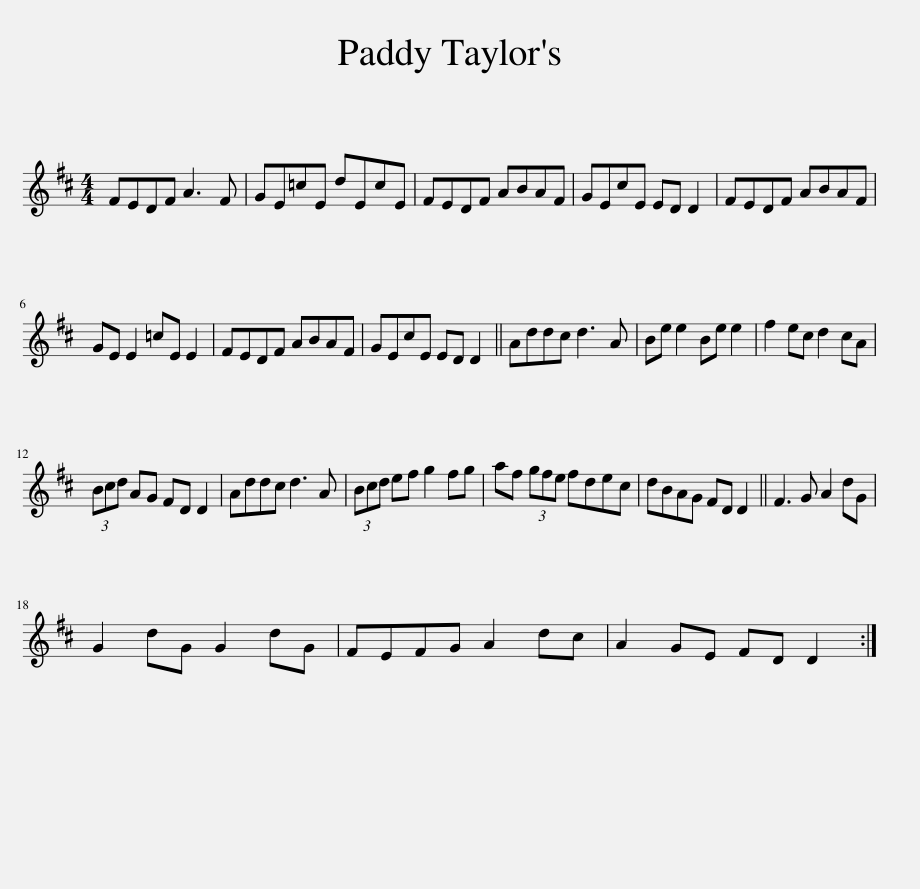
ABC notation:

X:1
L:1/8
M:4/4
I:linebreak $
K:D
V:1 treble
V:1
 FEDF A3 F | GE=cE dEcE | FEDF ABAF | GEcE ED D2 | FEDF ABAF |$ %5
 GE E2 =cE E2 | FEDF ABAF | GEcE ED D2 || Addc d3 A | Be e2 Be e2 | %10
 f2 ec d2 cA |$ (3Bcd AG FD D2 | Addc d3 A | (3Bcd ef g2 fg | af (3gfe fdec | %15
 dBAG FD D2 || F3 G A2 dG |$ G2 dG G2 dG | FEFG A2 dc | A2 GE FD D2 :| %20
